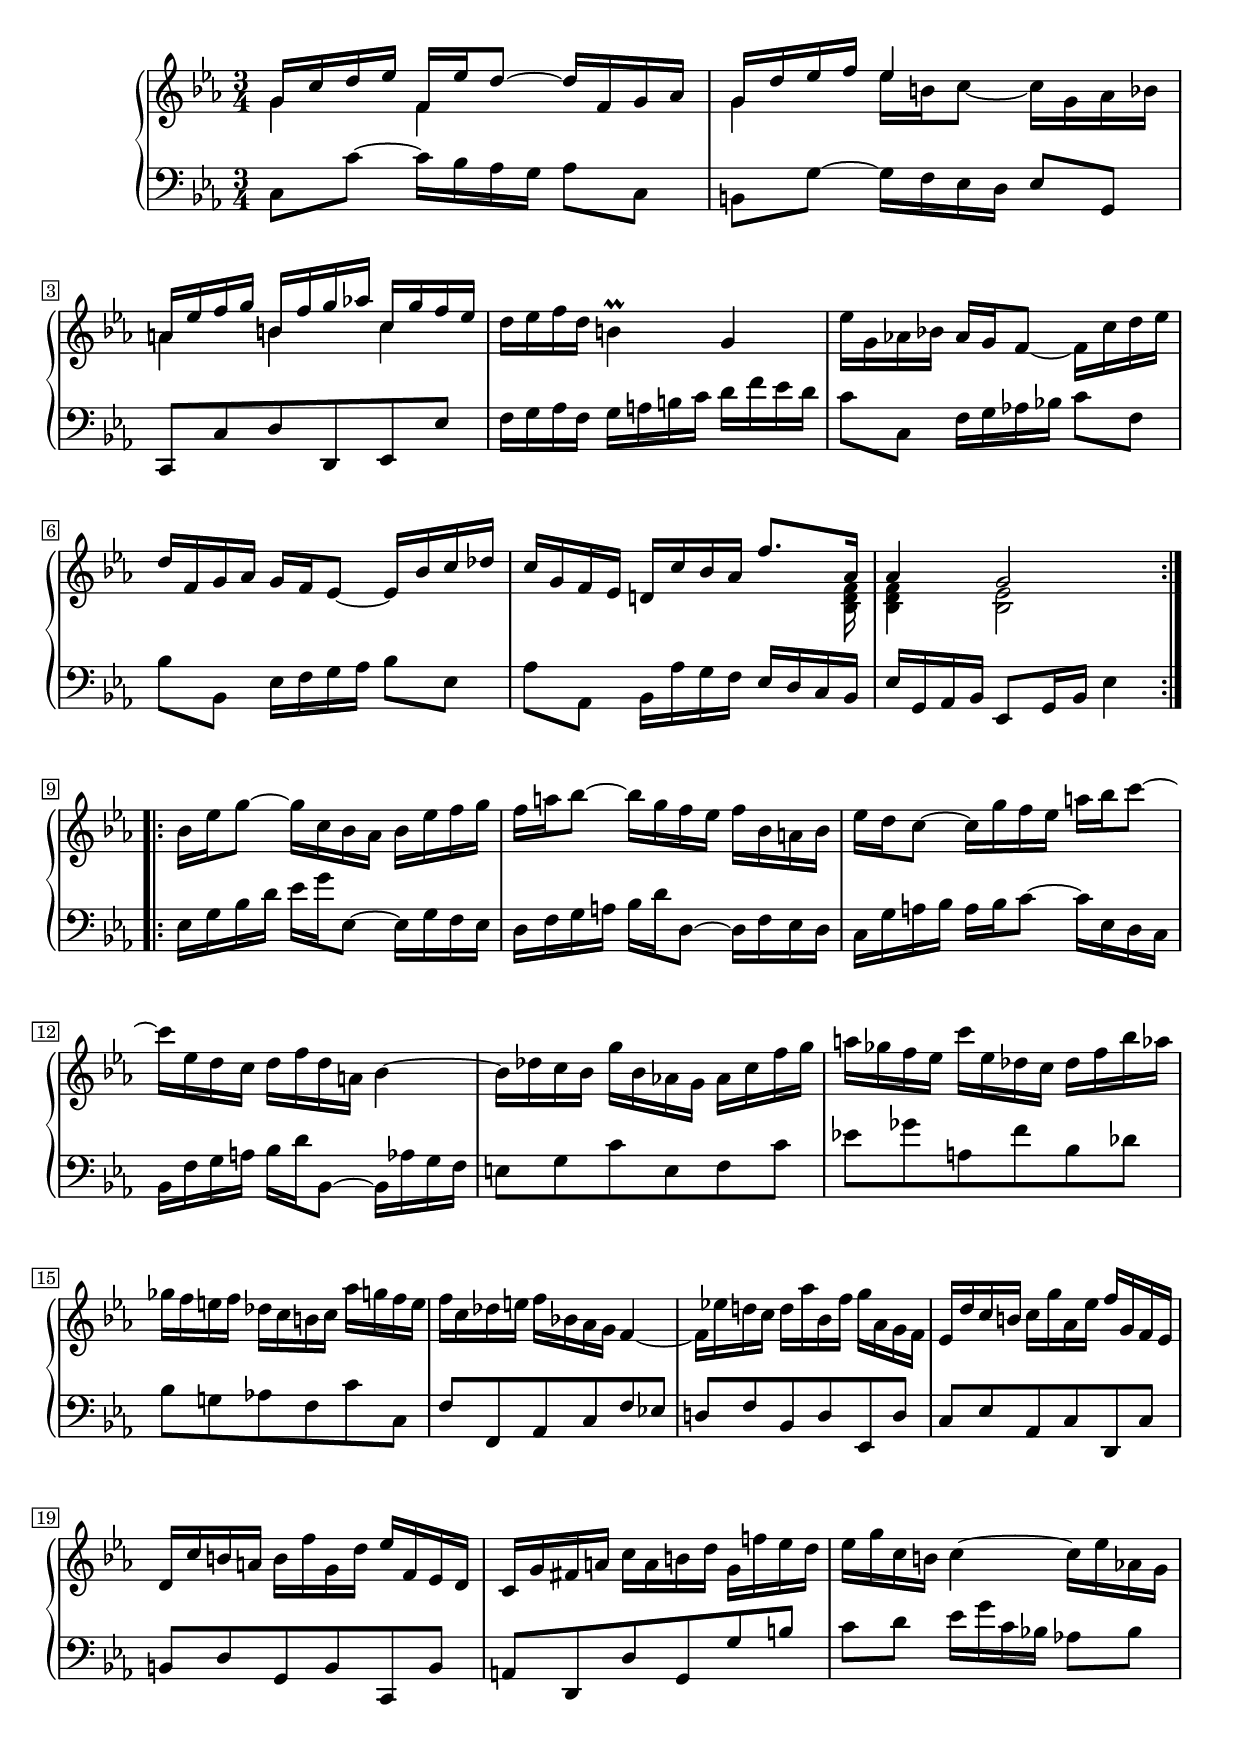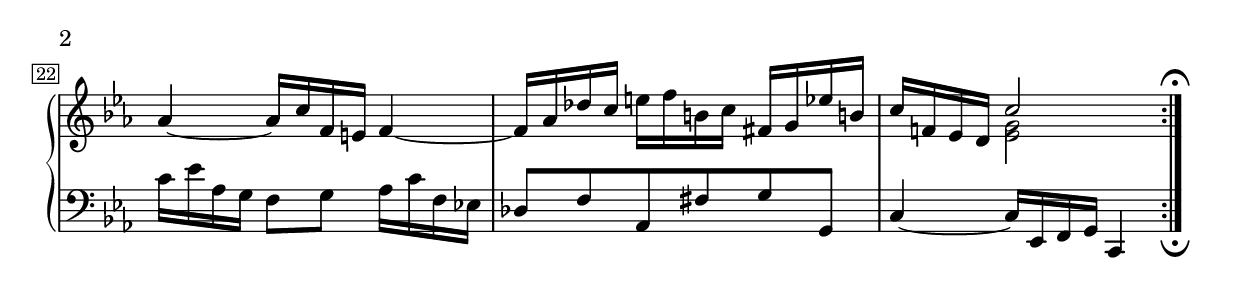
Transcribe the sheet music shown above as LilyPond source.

Global = {
  \key c \minor
  \time 3/4
  \include "../../global.ly"
}

Soprano = \context Voice = "one" \relative c'' {
  \voiceOne
  \stemUp
  \override MultiMeasureRest.staff-position = #0
  \override Rest.staff-position = #0
  \label #'PartitaIISarabande
  %1
  \repeat volta 2 {
  | g16 c d ees f, ees' d8~ d16 f, g aes
  | g d' ees f ees4 s
  | a,16 ees' f g b, f' g aes c, g' f ees
  | \stemNeutral\tieNeutral d ees f d b4\prall g
  %5
  | ees'16 g, aes! bes aes g f8~ f16 c' d ees
  | d f, g aes g f ees8~ ees16 bes' c des
  | c g f ees d! c' bes aes \stemUp f'8. aes,16
  | aes4 g2
  }
  \repeat volta 2 {
  | \stemNeutral\tieNeutral bes16 ees g8~ g16 c, bes aes bes ees f g
  %10
  | f a bes8~ bes16 g f ees f bes, a bes
  | ees d c8~ c16 g' f ees a bes c8~
  | c16 ees, d c d f d a bes4~
  | bes16 des c bes g' bes, aes g aes c f g
  | a ges f ees c' ees, des c des f bes aes
  %15
  | ges f e f des c b c aes' g f e
  | f c des e f bes, aes g f4~
  | f16 ees' d c d aes' bes, f' g aes, g f
  | ees d' c b c g' aes, ees' f g, f ees
  | d c' b a b f' g, d' ees f, ees d
  %20
  | c g' fis a c a b d g, f' ees d
  | ees g c, b c4~ c16 ees aes, g
  | aes4~ aes16 c f, e f4~
  | f16 aes des c e f b, c fis, g ees' b!
  | c f, ees d \stemUp c'2
    \override Score.TextMark.self-alignment-X = #CENTER
    \textEndMark \markup { \musicglyph "scripts.ufermata" }
  }
  \fine
}

Alto = \context Voice = "two" \relative c'' {
  \voiceTwo
  \stemDown
  \override Rest.staff-position = #0
  %1
  | g4 f s
  | g ees'16 b c8~ c16 g aes bes
  | a4 b c
  | s2.*3
  %7
  | s2 s8. <bes, d f>16
  | q4 <bes ees>2
  | s2.*15
  %24
  | s4 <ees g>2
}

Bass = \context Voice = "four" \relative c {
  \voiceFour
  \stemNeutral\tieNeutral
  \override MultiMeasureRest.staff-position = #0
  \override Rest.staff-position = #0
  %1
  \repeat volta 2 {
  | c8 c'~ c16 bes aes g aes8 c,
  | b g'~ g16 f ees d ees8 g,
  | c, c' d d, ees ees'
  | f16 g aes f g a b c d f ees d
  %5
  | c8 c, f16 g aes bes c8 f,
  | bes bes, ees16 f g aes bes8 ees,
  | aes aes, bes16 aes' g f ees d c bes
  | ees g, aes bes ees,8 g16 bes ees4
  }
  \break
  \repeat volta 2 {
  | ees16 g bes d ees g ees,8~ ees16 g f ees
  %10
  | d f g a bes d d,8~ d16 f ees d
  | c g' a bes a bes c8~ c16 ees, d c
  | bes f' g a bes d bes,8~ bes16 aes' g f
  | e8 g c e, f c'
  | ees! ges a, f' bes, des
  %15
  | bes g aes f c' c,
  | f f, aes c f ees
  | d! f bes, d ees, d'
  | c ees aes, c d, c'
  | b d g, b c, b'
  %20
  | a d, d' g, g' b
  | c d ees16 g c, bes aes!8 bes
  | c16 ees aes, g f8 g aes16 c f, ees
  | des8 f aes, fis' g g,
  | c4~ c16 ees, f g c,4
    \tweak direction #DOWN
    \textEndMark \markup { \musicglyph "scripts.dfermata" }
  }
  \fine
}

\score {
  \new PianoStaff
  <<
    \accidentalStyle Score.piano
    \context Staff = "upper" <<
      \set Staff.midiInstrument = #"acoustic grand"
      \Global
      \clef treble
      \Soprano
      \Alto
    >>
    \context Staff = "lower" <<
      \set Staff.midiInstrument = #"acoustic grand"
      \Global
      \clef bass
      \Bass
    >>
  >>
  \header {
    composer = ##f % "Johann Sebastian Bach"
    opus = ##f % "BWV 826"
    title = \markup { "Sarabande" }
    subtitle = ##f
  }
  \layout {
    \context {
      \PianoStaff
      \override Parentheses.font-size = #-2
      \override TextScript.font-shape = #'italic
      \override TextScript.font-size = #-1
    }
  }
  \midi {
    \tempo 4 = 100
  }
}
